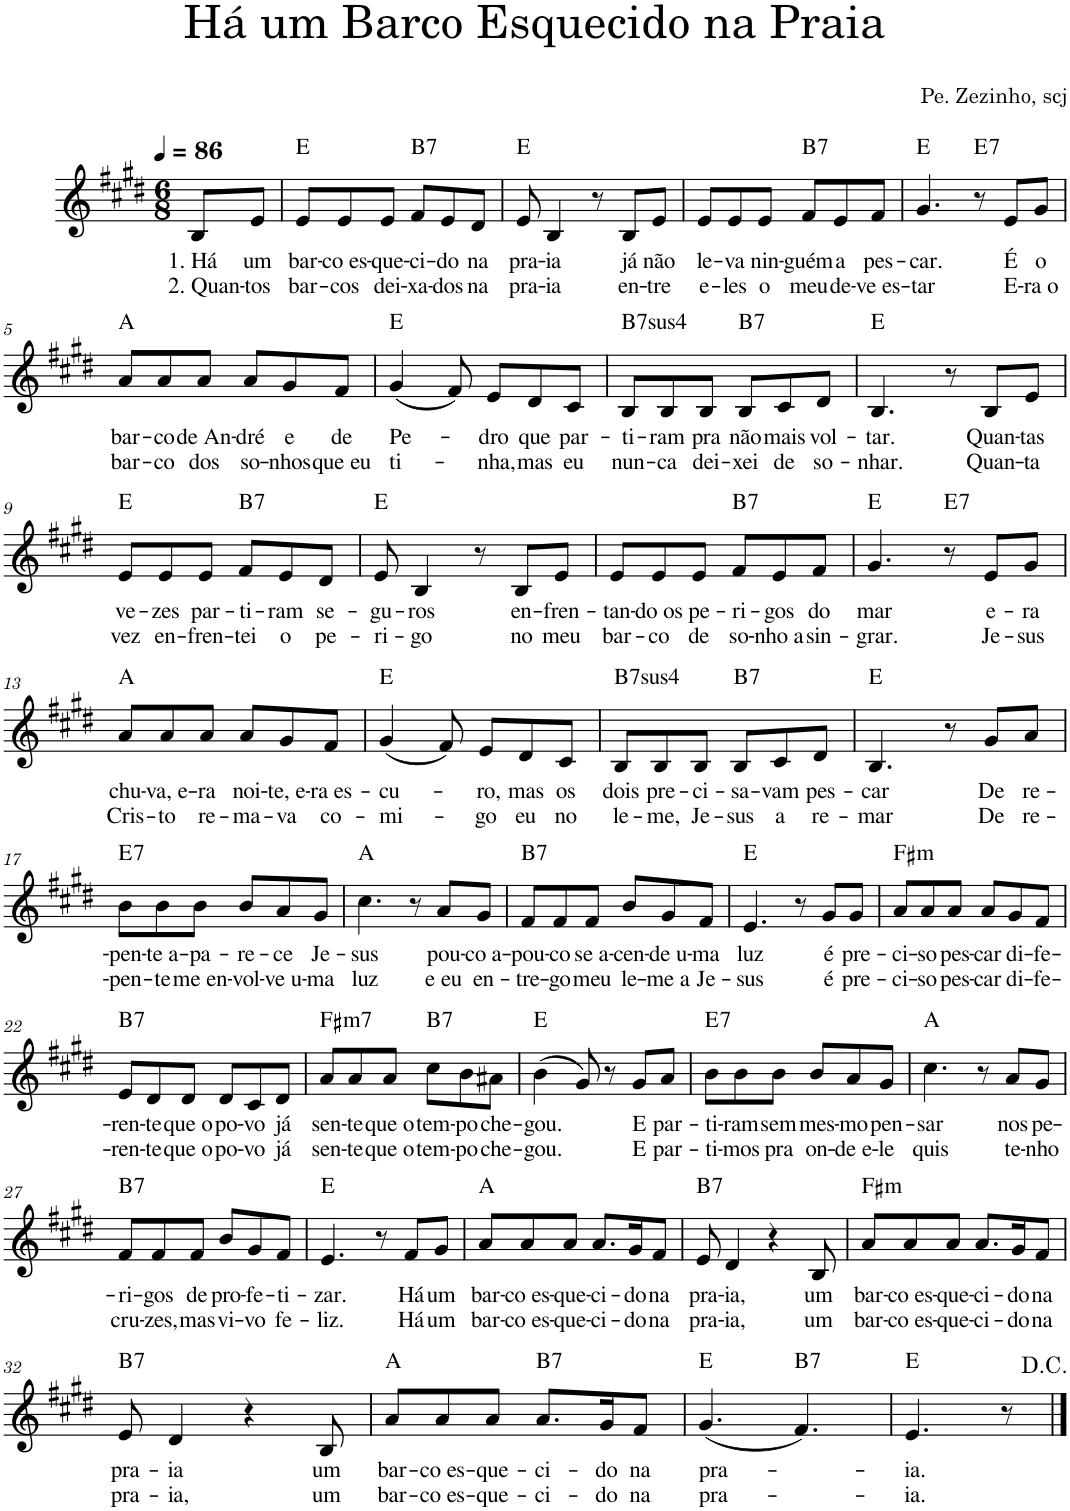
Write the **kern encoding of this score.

**kern	**text	**text	**harte
*part1	*part1	*part1	*part1
*staff1	*staff1	*staff1	*
*I"Voz	*	*	*
*I'Vo.	*	*	*
*clefG2	*	*	*
*k[f#c#g#d#]	*	*	*
*M6/8	*	*	*
*MM86	*	*	*
=	=	=	=
!	!LO:LY:b	!LO:LY:b	!
8B/L	1. Há	2. Quan-	.
!	!LO:LY:b	!LO:LY:b	!
8e/J	um	-tos	.
=1	=1	=1	=1
!	!LO:LY:b	!LO:LY:b	!
8e/L	bar-	bar-	E:maj
!	!LO:LY:b	!LO:LY:b	!
8e/	-co es-	-cos	.
!	!LO:LY:b	!LO:LY:b	!
8e/J	-que-	dei-	.
!	!LO:LY:b	!LO:LY:b	!LO:H:kt=7
8f#/L	-ci-	-xa-	B:7
!	!LO:LY:b	!LO:LY:b	!
8e/	-do	-dos	.
!	!LO:LY:b	!LO:LY:b	!
8d#/J	na	na	.
=2	=2	=2	=2
!	!LO:LY:b	!LO:LY:b	!
8e/	pra-	pra-	E:maj
!	!LO:LY:b	!LO:LY:b	!
4B/	-ia	-ia	.
8r	.	.	.
!	!LO:LY:b	!LO:LY:b	!
8B/L	já	en-	.
!	!LO:LY:b	!LO:LY:b	!
8e/J	não	-tre	.
=3	=3	=3	=3
!	!LO:LY:b	!LO:LY:b	!
8e/L	le-	e-	.
!	!LO:LY:b	!LO:LY:b	!
8e/	-va	-les	.
!	!LO:LY:b	!LO:LY:b	!
8e/J	nin-	o	.
!	!LO:LY:b	!LO:LY:b	!LO:H:kt=7
8f#/L	-guém	meu	B:7
!	!LO:LY:b	!LO:LY:b	!
8e/	a	de-	.
!	!LO:LY:b	!LO:LY:b	!
8f#/J	pes-	-ve es-	.
=4	=4	=4	=4
!	!LO:LY:b	!LO:LY:b	!
4.g#/	-car.	-tar	E:maj
!	!	!	!LO:H:kt=7
8r	.	.	E:7
!	!LO:LY:b	!LO:LY:b	!
8e/L	É	E-	.
!	!LO:LY:b	!LO:LY:b	!
8g#/J	o	-ra o	.
!!LO:LB:g=z
=5	=5	=5	=5
!	!LO:LY:b	!LO:LY:b	!
8a/L	bar-	bar-	A:maj
!	!LO:LY:b	!LO:LY:b	!
8a/	-co	-co	.
!	!LO:LY:b	!LO:LY:b	!
8a/J	de An-	dos	.
!	!LO:LY:b	!LO:LY:b	!
8a/L	-dré	so-	.
!	!LO:LY:b	!LO:LY:b	!
8g#/	e	-nhos	.
!	!LO:LY:b	!LO:LY:b	!
8f#/J	de	que eu	.
=6	=6	=6	=6
!	!LO:LY:b	!LO:LY:b	!
(4g#/	Pe-	ti-	E:maj
8f#/)	.	.	.
!	!LO:LY:b	!LO:LY:b	!
8e/L	-dro	-nha,	.
!	!LO:LY:b	!LO:LY:b	!
8d#/	que	mas	.
!	!LO:LY:b	!LO:LY:b	!
8c#/J	par-	eu	.
=7	=7	=7	=7
!	!LO:LY:b	!LO:LY:b	!LO:H:kt=74
8B/L	-ti-	nun-	B:sus4(7)
!	!LO:LY:b	!LO:LY:b	!
8B/	-ram	-ca	.
!	!LO:LY:b	!LO:LY:b	!
8B/J	pra	dei-	.
!	!LO:LY:b	!LO:LY:b	!LO:H:kt=7
8B/L	não	-xei	B:7
!	!LO:LY:b	!LO:LY:b	!
8c#/	mais	de	.
!	!LO:LY:b	!LO:LY:b	!
8d#/J	vol-	so-	.
=8	=8	=8	=8
!	!LO:LY:b	!LO:LY:b	!
4.B/	-tar.	-nhar.	E:maj
8r	.	.	.
!	!LO:LY:b	!LO:LY:b	!
8B/L	Quan-	Quan-	.
!	!LO:LY:b	!LO:LY:b	!
8e/J	-tas	-ta	.
!!LO:LB:g=z
=9	=9	=9	=9
!	!LO:LY:b	!LO:LY:b	!
8e/L	ve-	vez	E:maj
!	!LO:LY:b	!LO:LY:b	!
8e/	-zes	en-	.
!	!LO:LY:b	!LO:LY:b	!
8e/J	par-	-fren-	.
!	!LO:LY:b	!LO:LY:b	!LO:H:kt=7
8f#/L	-ti-	-tei	B:7
!	!LO:LY:b	!LO:LY:b	!
8e/	-ram	o	.
!	!LO:LY:b	!LO:LY:b	!
8d#/J	se-	pe-	.
=10	=10	=10	=10
!	!LO:LY:b	!LO:LY:b	!
8e/	-gu-	-ri-	E:maj
!	!LO:LY:b	!LO:LY:b	!
4B/	-ros	-go	.
8r	.	.	.
!	!LO:LY:b	!LO:LY:b	!
8B/L	en-	no	.
!	!LO:LY:b	!LO:LY:b	!
8e/J	-fren-	meu	.
=11	=11	=11	=11
!	!LO:LY:b	!LO:LY:b	!
8e/L	-tan-	bar-	.
!	!LO:LY:b	!LO:LY:b	!
8e/	-do os	-co	.
!	!LO:LY:b	!LO:LY:b	!
8e/J	pe-	de	.
!	!LO:LY:b	!LO:LY:b	!LO:H:kt=7
8f#/L	-ri-	so-	B:7
!	!LO:LY:b	!LO:LY:b	!
8e/	-gos	-nho a	.
!	!LO:LY:b	!LO:LY:b	!
8f#/J	do	sin-	.
=12	=12	=12	=12
!	!LO:LY:b	!LO:LY:b	!
4.g#/	mar	-grar.	E:maj
!	!	!	!LO:H:kt=7
8r	.	.	E:7
!	!LO:LY:b	!LO:LY:b	!
8e/L	e-	Je-	.
!	!LO:LY:b	!LO:LY:b	!
8g#/J	-ra	-sus	.
!!LO:LB:g=z
=13	=13	=13	=13
!	!LO:LY:b	!LO:LY:b	!
8a/L	chu-	Cris-	A:maj
!	!LO:LY:b	!LO:LY:b	!
8a/	-va, e-	-to	.
!	!LO:LY:b	!LO:LY:b	!
8a/J	-ra	re-	.
!	!LO:LY:b	!LO:LY:b	!
8a/L	noi-	-ma-	.
!	!LO:LY:b	!LO:LY:b	!
8g#/	-te, e-	-va	.
!	!LO:LY:b	!LO:LY:b	!
8f#/J	-ra es-	co-	.
=14	=14	=14	=14
!	!LO:LY:b	!LO:LY:b	!
(4g#/	-cu-	-mi-	E:maj
8f#/)	.	.	.
!	!LO:LY:b	!LO:LY:b	!
8e/L	-ro,	-go	.
!	!LO:LY:b	!LO:LY:b	!
8d#/	mas	eu	.
!	!LO:LY:b	!LO:LY:b	!
8c#/J	os	no	.
=15	=15	=15	=15
!	!LO:LY:b	!LO:LY:b	!LO:H:kt=74
8B/L	dois	le-	B:sus4(7)
!	!LO:LY:b	!LO:LY:b	!
8B/	pre-	-me,	.
!	!LO:LY:b	!LO:LY:b	!
8B/J	-ci-	Je-	.
!	!LO:LY:b	!LO:LY:b	!LO:H:kt=7
8B/L	-sa-	-sus	B:7
!	!LO:LY:b	!LO:LY:b	!
8c#/	-vam	a	.
!	!LO:LY:b	!LO:LY:b	!
8d#/J	pes-	re-	.
=16	=16	=16	=16
!	!LO:LY:b	!LO:LY:b	!
4.B/	-car	-mar	E:maj
8r	.	.	.
!	!LO:LY:b	!LO:LY:b	!
8g#/L	De	De	.
!	!LO:LY:b	!LO:LY:b	!
8a/J	re-	re-	.
!!LO:LB:g=z
=17	=17	=17	=17
!	!LO:LY:b	!LO:LY:b	!LO:H:kt=7
8b\L	-pen-	-pen-	E:7
!	!LO:LY:b	!LO:LY:b	!
8b\	-te a-	-te	.
!	!LO:LY:b	!LO:LY:b	!
8b\J	-pa-	me en-	.
!	!LO:LY:b	!LO:LY:b	!
8b/L	-re-	-vol-	.
!	!LO:LY:b	!LO:LY:b	!
8a/	-ce	-ve u-	.
!	!LO:LY:b	!LO:LY:b	!
8g#/J	Je-	-ma	.
=18	=18	=18	=18
!	!LO:LY:b	!LO:LY:b	!
4.cc#\	-sus	luz	A:maj
8r	.	.	.
!	!LO:LY:b	!LO:LY:b	!
8a/L	pou-	e eu	.
!	!LO:LY:b	!LO:LY:b	!
8g#/J	-co a-	en-	.
=19	=19	=19	=19
!	!LO:LY:b	!LO:LY:b	!LO:H:kt=7
8f#/L	-pou-	-tre-	B:7
!	!LO:LY:b	!LO:LY:b	!
8f#/	-co	-go	.
!	!LO:LY:b	!LO:LY:b	!
8f#/J	se a-	meu	.
!	!LO:LY:b	!LO:LY:b	!
8b/L	-cen-	le-	.
!	!LO:LY:b	!LO:LY:b	!
8g#/	-de u-	-me a	.
!	!LO:LY:b	!LO:LY:b	!
8f#/J	-ma	Je-	.
=20	=20	=20	=20
!	!LO:LY:b	!LO:LY:b	!
4.e/	luz	-sus	E:maj
8r	.	.	.
!	!LO:LY:b	!LO:LY:b	!
8g#/L	é	é	.
!	!LO:LY:b	!LO:LY:b	!
8g#/J	pre-	pre-	.
=21	=21	=21	=21
!	!LO:LY:b	!LO:LY:b	!LO:H:kt=m
8a/L	-ci-	-ci-	F#:min
!	!LO:LY:b	!LO:LY:b	!
8a/	-so	-so	.
!	!LO:LY:b	!LO:LY:b	!
8a/J	pes-	pes-	.
!	!LO:LY:b	!LO:LY:b	!
8a/L	-car	-car	.
!	!LO:LY:b	!LO:LY:b	!
8g#/	di-	di-	.
!	!LO:LY:b	!LO:LY:b	!
8f#/J	-fe-	-fe-	.
!!LO:LB:g=z
=22	=22	=22	=22
!	!LO:LY:b	!LO:LY:b	!LO:H:kt=7
8e/L	-ren-	-ren-	B:7
!	!LO:LY:b	!LO:LY:b	!
8d#/	-te	-te	.
!	!LO:LY:b	!LO:LY:b	!
8d#/J	que o	que o	.
!	!LO:LY:b	!LO:LY:b	!
8d#/L	po-	po-	.
!	!LO:LY:b	!LO:LY:b	!
8c#/	-vo	-vo	.
!	!LO:LY:b	!LO:LY:b	!
8d#/J	já	já	.
=23	=23	=23	=23
!	!LO:LY:b	!LO:LY:b	!LO:H:kt=m7
8a/L	sen-	sen-	F#:min7
!	!LO:LY:b	!LO:LY:b	!
8a/	-te	-te	.
!	!LO:LY:b	!LO:LY:b	!
8a/J	que o	que o	.
!	!LO:LY:b	!LO:LY:b	!LO:H:kt=7
8cc#\L	tem-	tem-	B:7
!	!LO:LY:b	!LO:LY:b	!
8b\	-po	-po	.
!	!LO:LY:b	!LO:LY:b	!
8a#X\J	che-	che-	.
=24	=24	=24	=24
!	!LO:LY:b	!LO:LY:b	!
(4b\	-gou.	-gou.	E:maj
8g#/)	.	.	.
8r	.	.	.
!	!LO:LY:b	!LO:LY:b	!
8g#/L	E	E	.
!	!LO:LY:b	!LO:LY:b	!
8a/J	par-	par-	.
=25	=25	=25	=25
!	!LO:LY:b	!LO:LY:b	!LO:H:kt=7
8b\L	ti-	-ti-	E:7
!	!LO:LY:b	!LO:LY:b	!
8b\	-ram	-mos	.
!	!LO:LY:b	!LO:LY:b	!
8b\J	sem	pra	.
!	!LO:LY:b	!LO:LY:b	!
8b/L	mes-	on-	.
!	!LO:LY:b	!LO:LY:b	!
8a/	-mo	-de e-	.
!	!LO:LY:b	!LO:LY:b	!
8g#/J	pen-	-le	.
=26	=26	=26	=26
!	!LO:LY:b	!LO:LY:b	!
4.cc#\	-sar	quis	A:maj
8r	.	.	.
!	!LO:LY:b	!LO:LY:b	!
8a/L	nos	te-	.
!	!LO:LY:b	!LO:LY:b	!
8g#/J	pe-	-nho	.
!!LO:LB:g=z
=27	=27	=27	=27
!	!LO:LY:b	!LO:LY:b	!LO:H:kt=7
8f#/L	-ri-	cru-	B:7
!	!LO:LY:b	!LO:LY:b	!
8f#/	-gos	-zes,	.
!	!LO:LY:b	!LO:LY:b	!
8f#/J	de	mas	.
!	!LO:LY:b	!LO:LY:b	!
8b/L	pro-	vi-	.
!	!LO:LY:b	!LO:LY:b	!
8g#/	-fe-	-vo	.
!	!LO:LY:b	!LO:LY:b	!
8f#/J	-ti-	fe-	.
=28	=28	=28	=28
!	!LO:LY:b	!LO:LY:b	!
4.e/	-zar.	-liz.	E:maj
8r	.	.	.
!	!LO:LY:b	!LO:LY:b	!
8f#/L	Há	Há	.
!	!LO:LY:b	!LO:LY:b	!
8g#/J	um	um	.
=29	=29	=29	=29
!	!LO:LY:b	!LO:LY:b	!
8a/L	bar-	bar-	A:maj
!	!LO:LY:b	!LO:LY:b	!
8a/	-co es-	-co es-	.
!	!LO:LY:b	!LO:LY:b	!
8a/J	-que-	-que-	.
!	!LO:LY:b	!LO:LY:b	!
8.a/L	-ci-	-ci-	.
!	!LO:LY:b	!LO:LY:b	!
16g#/K	-do	-do	.
!	!LO:LY:b	!LO:LY:b	!
8f#/J	na	na	.
=30	=30	=30	=30
!	!LO:LY:b	!LO:LY:b	!LO:H:kt=7
8e/	pra-	pra-	B:7
!	!LO:LY:b	!LO:LY:b	!
4d#/	-ia,	-ia,	.
4r	.	.	.
!	!LO:LY:b	!LO:LY:b	!
8B/	um	um	.
=31	=31	=31	=31
!	!LO:LY:b	!LO:LY:b	!LO:H:kt=m
8a/L	bar-	bar-	F#:min
!	!LO:LY:b	!LO:LY:b	!
8a/	-co es-	-co es-	.
!	!LO:LY:b	!LO:LY:b	!
8a/J	-que-	-que-	.
!	!LO:LY:b	!LO:LY:b	!
8.a/L	-ci-	-ci-	.
!	!LO:LY:b	!LO:LY:b	!
16g#/K	-do	-do	.
!	!LO:LY:b	!LO:LY:b	!
8f#/J	na	na	.
!!LO:LB:g=z
=32	=32	=32	=32
!	!LO:LY:b	!LO:LY:b	!LO:H:kt=7
8e/	pra-	pra-	B:7
!	!LO:LY:b	!LO:LY:b	!
4d#/	-ia	-ia,	.
4r	.	.	.
!	!LO:LY:b	!LO:LY:b	!
8B/	um	um	.
=33	=33	=33	=33
!	!LO:LY:b	!LO:LY:b	!
8a/L	bar-	bar-	A:maj
!	!LO:LY:b	!LO:LY:b	!
8a/	-co es-	-co es-	.
!	!LO:LY:b	!LO:LY:b	!
8a/J	-que-	-que-	.
!	!LO:LY:b	!LO:LY:b	!LO:H:kt=7
8.a/L	-ci-	-ci-	B:7
!	!LO:LY:b	!LO:LY:b	!
16g#/K	-do	-do	.
!	!LO:LY:b	!LO:LY:b	!
8f#/J	na	na	.
=34	=34	=34	=34
!	!LO:LY:b	!LO:LY:b	!
(4.g#/	pra-	pra-	E:maj
!	!	!	!LO:H:kt=7
4.f#/)	.	.	B:7
=35	=35	=35	=35
!	!LO:LY:b	!LO:LY:b	!
4.e/	-ia.	-ia.	E:maj
8r	.	.	.
==	==	==	==
*-	*-	*-	*-
